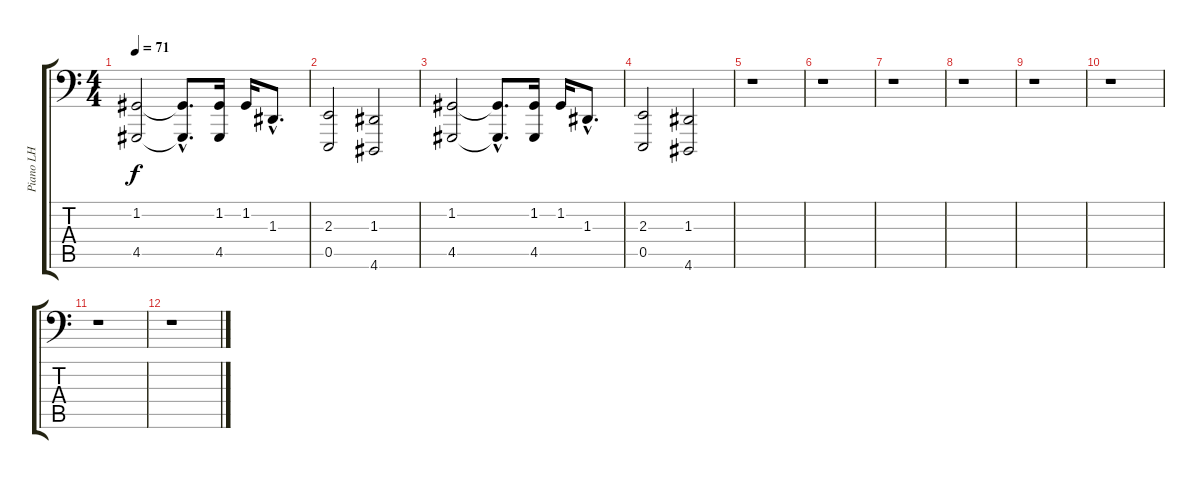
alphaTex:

\track ("Piano LH" "Piano LH") {instrument acousticgrandpiano}
\staff {score tabs}
\tuning (C3 G2 D2 A1 E1 B0) {hide}
\ts (4 4)
\tempo 71
\clef f4
\ks c
(1.2 4.5).2{dy f} (1.2{hac t} 4.5{hac t}).8{d} (1.2 4.5).16 1.2.16 1.3{hac}.8{d} |
(2.3 0.5).2 (1.3 4.6).2 |
(1.2 4.5).2 (1.2{hac t} 4.5{hac t}).8{d} (1.2 4.5).16 1.2.16 1.3{hac}.8{d} |
(2.3 0.5).2 (1.3 4.6).2 |
r.1 |
r.1 |
r.1 |
r.1 |
r.1 |
r.1 |
r.1 |
r.1
